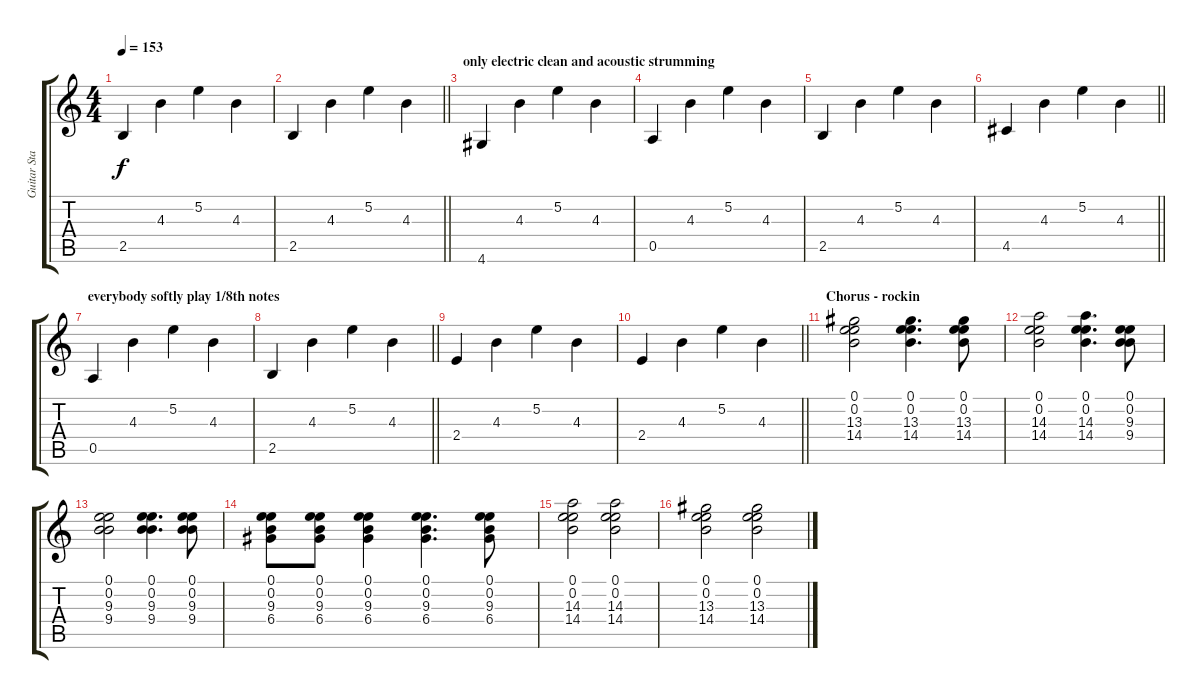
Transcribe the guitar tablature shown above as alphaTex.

\track ("Guitar Standard Tuning" "Guitar Sta") {instrument electricguitarclean}
\staff {score tabs}
\tuning (E4 B3 G3 D3 A2 E2) {hide}
\ts (4 4)
\tempo 153
\clef g2
\ks c
2.5.4{dy f} 4.3.4 5.2.4 4.3.4 |
\barLineRight lightlight
2.5.4 4.3.4 5.2.4 4.3.4 |
\section ("" "only electric clean and acoustic strumming ")
4.6.4 4.3.4 5.2.4 4.3.4 |
0.5.4 4.3.4 5.2.4 4.3.4 |
2.5.4 4.3.4 5.2.4 4.3.4 |
\barLineRight lightlight
4.5.4 4.3.4 5.2.4 4.3.4 |
\section ("" "everybody softly play 1/8th notes")
0.5.4 4.3.4 5.2.4 4.3.4 |
\barLineRight lightlight
2.5.4 4.3.4 5.2.4 4.3.4 |
2.4.4 4.3.4 5.2.4 4.3.4 |
\barLineRight lightlight
2.4.4 4.3.4 5.2.4 4.3.4 |
\section ("" "Chorus - rockin")
(0.1 0.2 13.3 14.4).2 (0.1 0.2 13.3 14.4).4{d} (0.1 0.2 13.3 14.4).8 |
(0.1 0.2 14.3 14.4).2 (0.1 0.2 14.3 14.4).4{d} (0.1 0.2 9.3 9.4).8 |
(0.1 0.2 9.3 9.4).2 (0.1 0.2 9.3 9.4).4{d} (0.1 0.2 9.3 9.4).8 |
(0.1 0.2 9.3 6.4).8 (0.1 0.2 9.3 6.4).8 (0.1 0.2 9.3 6.4).4 (0.1 0.2 9.3 6.4).4{d} (0.1 0.2 9.3 6.4).8 |
(0.1 0.2 14.3 14.4).2 (0.1 0.2 14.3 14.4).2 |
(0.1 0.2 13.3 14.4).2 (0.1 0.2 13.3 14.4).2
